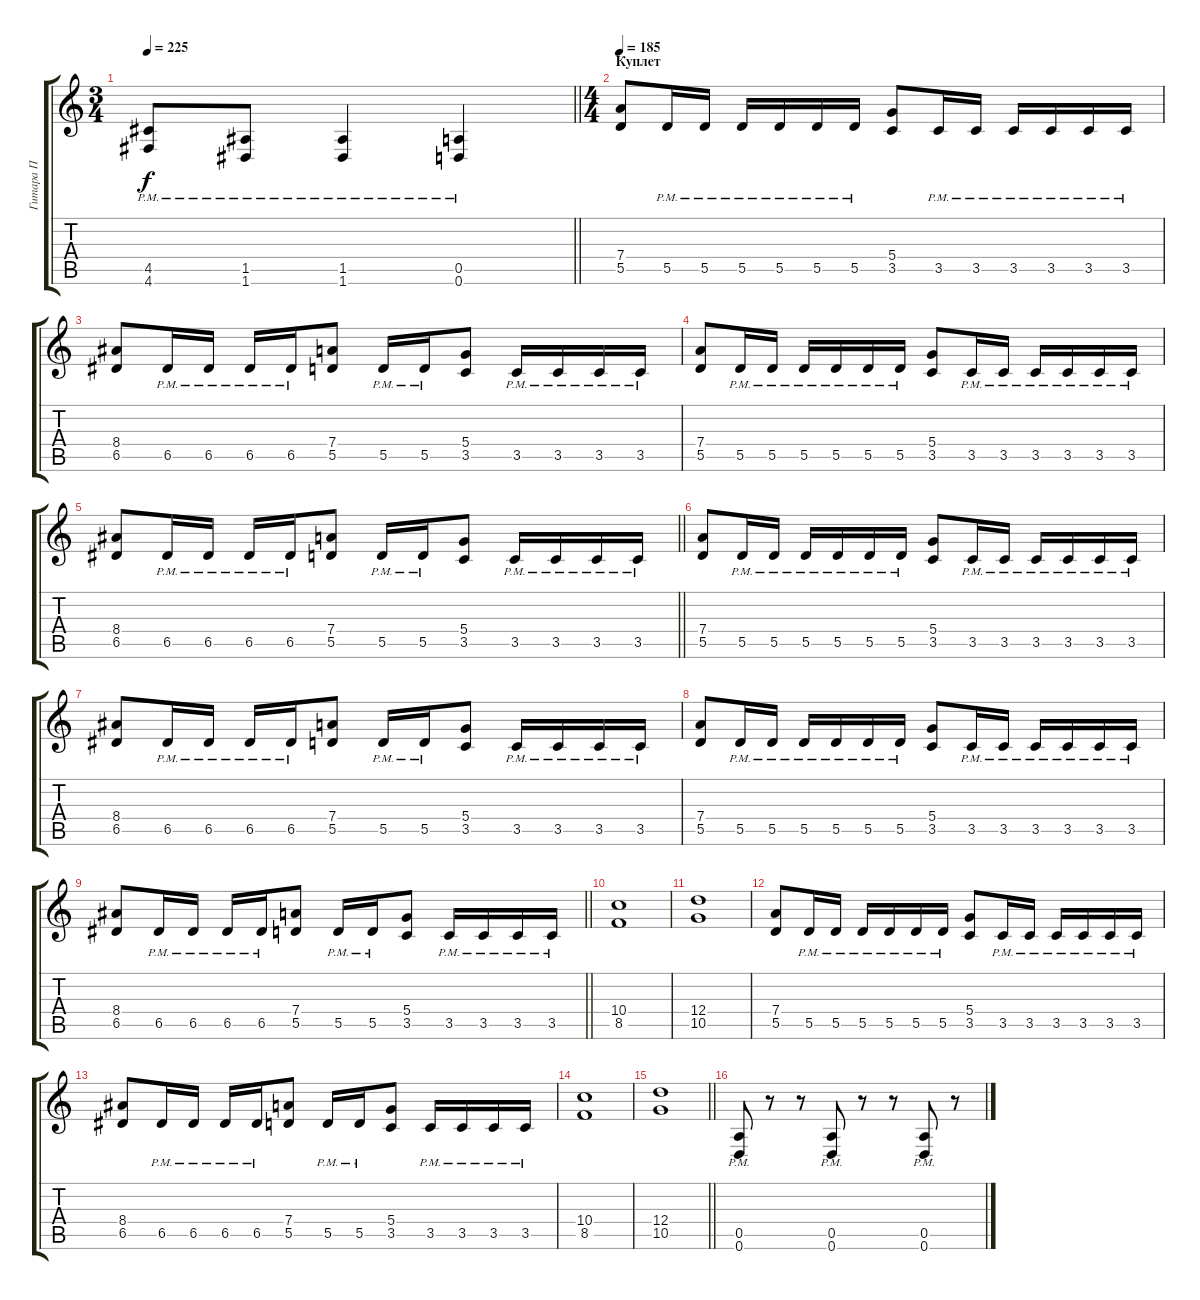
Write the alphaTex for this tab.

\track ("Гитара П" "Гитара П") {instrument distortionguitar}
\staff {score tabs}
\tuning (E4 B3 G3 D3 A2 D2) {hide}
\ts (3 4)
\tempo 225
\clef g2
\barLineRight lightlight
\ks c
(4.5{pm} 4.6{pm}).8{dy f} (1.5{pm} 1.6{pm}).8 (1.5{pm} 1.6{pm}).4 (0.5{pm} 0.6{pm}).4 |
\ts (4 4)
\section ("" "Куплет")
\tempo 185
(7.4 5.5).8 5.5{pm}.16 5.5{pm}.16 5.5{pm}.16 5.5{pm}.16 5.5{pm}.16 5.5{pm}.16 (5.4 3.5).8 3.5{pm}.16 3.5{pm}.16 3.5{pm}.16 3.5{pm}.16 3.5{pm}.16 3.5{pm}.16 |
(8.4 6.5).8 6.5{pm}.16 6.5{pm}.16 6.5{pm}.16 6.5{pm}.16 (7.4 5.5).8 5.5{pm}.16 5.5{pm}.16 (5.4 3.5).8 3.5{pm}.16 3.5{pm}.16 3.5{pm}.16 3.5{pm}.16 |
(7.4 5.5).8 5.5{pm}.16 5.5{pm}.16 5.5{pm}.16 5.5{pm}.16 5.5{pm}.16 5.5{pm}.16 (5.4 3.5).8 3.5{pm}.16 3.5{pm}.16 3.5{pm}.16 3.5{pm}.16 3.5{pm}.16 3.5{pm}.16 |
\barLineRight lightlight
(8.4 6.5).8 6.5{pm}.16 6.5{pm}.16 6.5{pm}.16 6.5{pm}.16 (7.4 5.5).8 5.5{pm}.16 5.5{pm}.16 (5.4 3.5).8 3.5{pm}.16 3.5{pm}.16 3.5{pm}.16 3.5{pm}.16 |
(7.4 5.5).8 5.5{pm}.16 5.5{pm}.16 5.5{pm}.16 5.5{pm}.16 5.5{pm}.16 5.5{pm}.16 (5.4 3.5).8 3.5{pm}.16 3.5{pm}.16 3.5{pm}.16 3.5{pm}.16 3.5{pm}.16 3.5{pm}.16 |
(8.4 6.5).8 6.5{pm}.16 6.5{pm}.16 6.5{pm}.16 6.5{pm}.16 (7.4 5.5).8 5.5{pm}.16 5.5{pm}.16 (5.4 3.5).8 3.5{pm}.16 3.5{pm}.16 3.5{pm}.16 3.5{pm}.16 |
(7.4 5.5).8 5.5{pm}.16 5.5{pm}.16 5.5{pm}.16 5.5{pm}.16 5.5{pm}.16 5.5{pm}.16 (5.4 3.5).8 3.5{pm}.16 3.5{pm}.16 3.5{pm}.16 3.5{pm}.16 3.5{pm}.16 3.5{pm}.16 |
\barLineRight lightlight
(8.4 6.5).8 6.5{pm}.16 6.5{pm}.16 6.5{pm}.16 6.5{pm}.16 (7.4 5.5).8 5.5{pm}.16 5.5{pm}.16 (5.4 3.5).8 3.5{pm}.16 3.5{pm}.16 3.5{pm}.16 3.5{pm}.16 |
\section ("" " ")
(10.4 8.5).1 |
(12.4 10.5).1 |
(7.4 5.5).8 5.5{pm}.16 5.5{pm}.16 5.5{pm}.16 5.5{pm}.16 5.5{pm}.16 5.5{pm}.16 (5.4 3.5).8 3.5{pm}.16 3.5{pm}.16 3.5{pm}.16 3.5{pm}.16 3.5{pm}.16 3.5{pm}.16 |
(8.4 6.5).8 6.5{pm}.16 6.5{pm}.16 6.5{pm}.16 6.5{pm}.16 (7.4 5.5).8 5.5{pm}.16 5.5{pm}.16 (5.4 3.5).8 3.5{pm}.16 3.5{pm}.16 3.5{pm}.16 3.5{pm}.16 |
(10.4 8.5).1 |
\barLineRight lightlight
(12.4 10.5).1 |
(0.5{pm} 0.6{pm}).8 r.8 r.8 (0.5{pm} 0.6{pm}).8 r.8 r.8 (0.5{pm} 0.6{pm}).8 r.8
